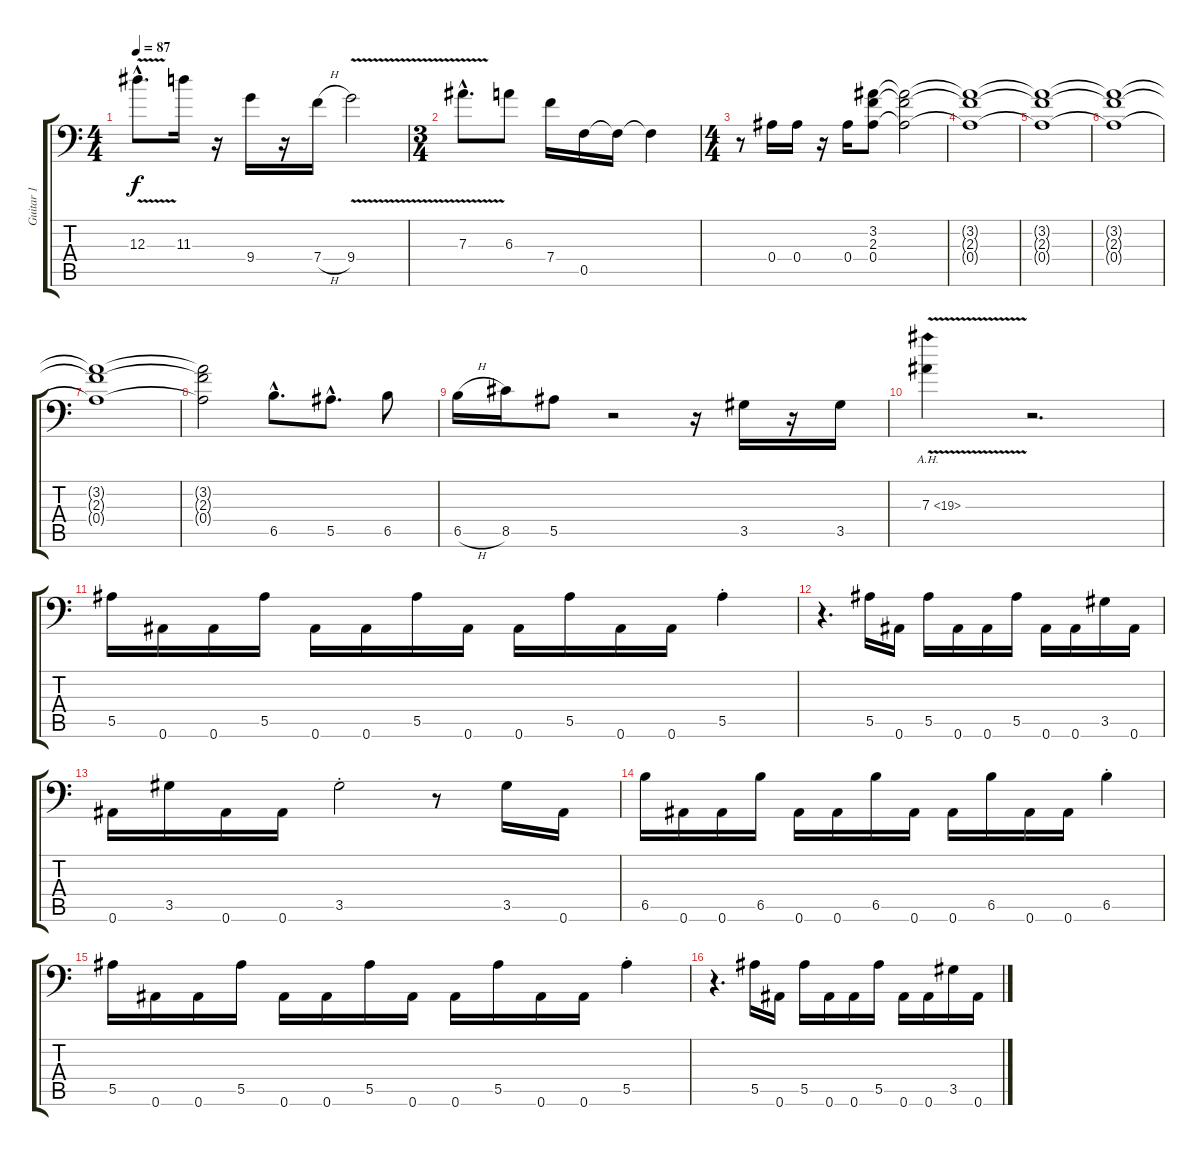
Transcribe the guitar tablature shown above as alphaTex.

\track ("Guitar 1" "Guitar 1") {instrument overdrivenguitar}
\staff {score tabs}
\tuning (C4 G3 Eb3 Bb2 F2 Bb1) {hide}
\ts (4 4)
\tempo 87
\clef f4
\ks c
12.3{v hac}.8{d dy f} 11.3.16 r.16 9.4.16 r.16 7.4{h}.16 9.4{v}.2 |
\ts (3 4)
7.3{v hac}.8{d} 6.3.8 7.4.16 0.5.16 0.5{t}.16 0.5{t}.4 |
\ts (4 4)
r.8 0.4.16 0.4.16 r.16 0.4.16 (3.2 2.3 0.4).8 (3.2{t} 2.3{t} 0.4{t}).2 |
\section ("" "")
(3.2{t} 2.3{t} 0.4{t}).1 |
(3.2{t} 2.3{t} 0.4{t}).1 |
(3.2{t} 2.3{t} 0.4{t}).1 |
(3.2{t} 2.3{t} 0.4{t}).1 |
(3.2{t} 2.3{t} 0.4{t}).2 6.5{hac}.8{d} 5.5{hac}.8{d} 6.5.8 |
6.5{h}.16 8.5.16 5.5.8 r.2 r.16 3.5.16 r.16 3.5.16 |
7.3{ah 12 v}.4 r.2{d} |
5.5.16 0.6.16 0.6.16 5.5.16 0.6.16 0.6.16 5.5.16 0.6.16 0.6.16 5.5.16 0.6.16 0.6.16 5.5{st}.4 |
r.4{d} 5.5.16 0.6.16 5.5.16 0.6.16 0.6.16 5.5.16 0.6.16 0.6.16 3.5.16 0.6.16 |
0.6.16 3.5.16 0.6.16 0.6.16 3.5{st}.2 r.8 3.5.16 0.6.16 |
6.5.16 0.6.16 0.6.16 6.5.16 0.6.16 0.6.16 6.5.16 0.6.16 0.6.16 6.5.16 0.6.16 0.6.16 6.5{st}.4 |
5.5.16 0.6.16 0.6.16 5.5.16 0.6.16 0.6.16 5.5.16 0.6.16 0.6.16 5.5.16 0.6.16 0.6.16 5.5{st}.4 |
r.4{d} 5.5.16 0.6.16 5.5.16 0.6.16 0.6.16 5.5.16 0.6.16 0.6.16 3.5.16 0.6.16
